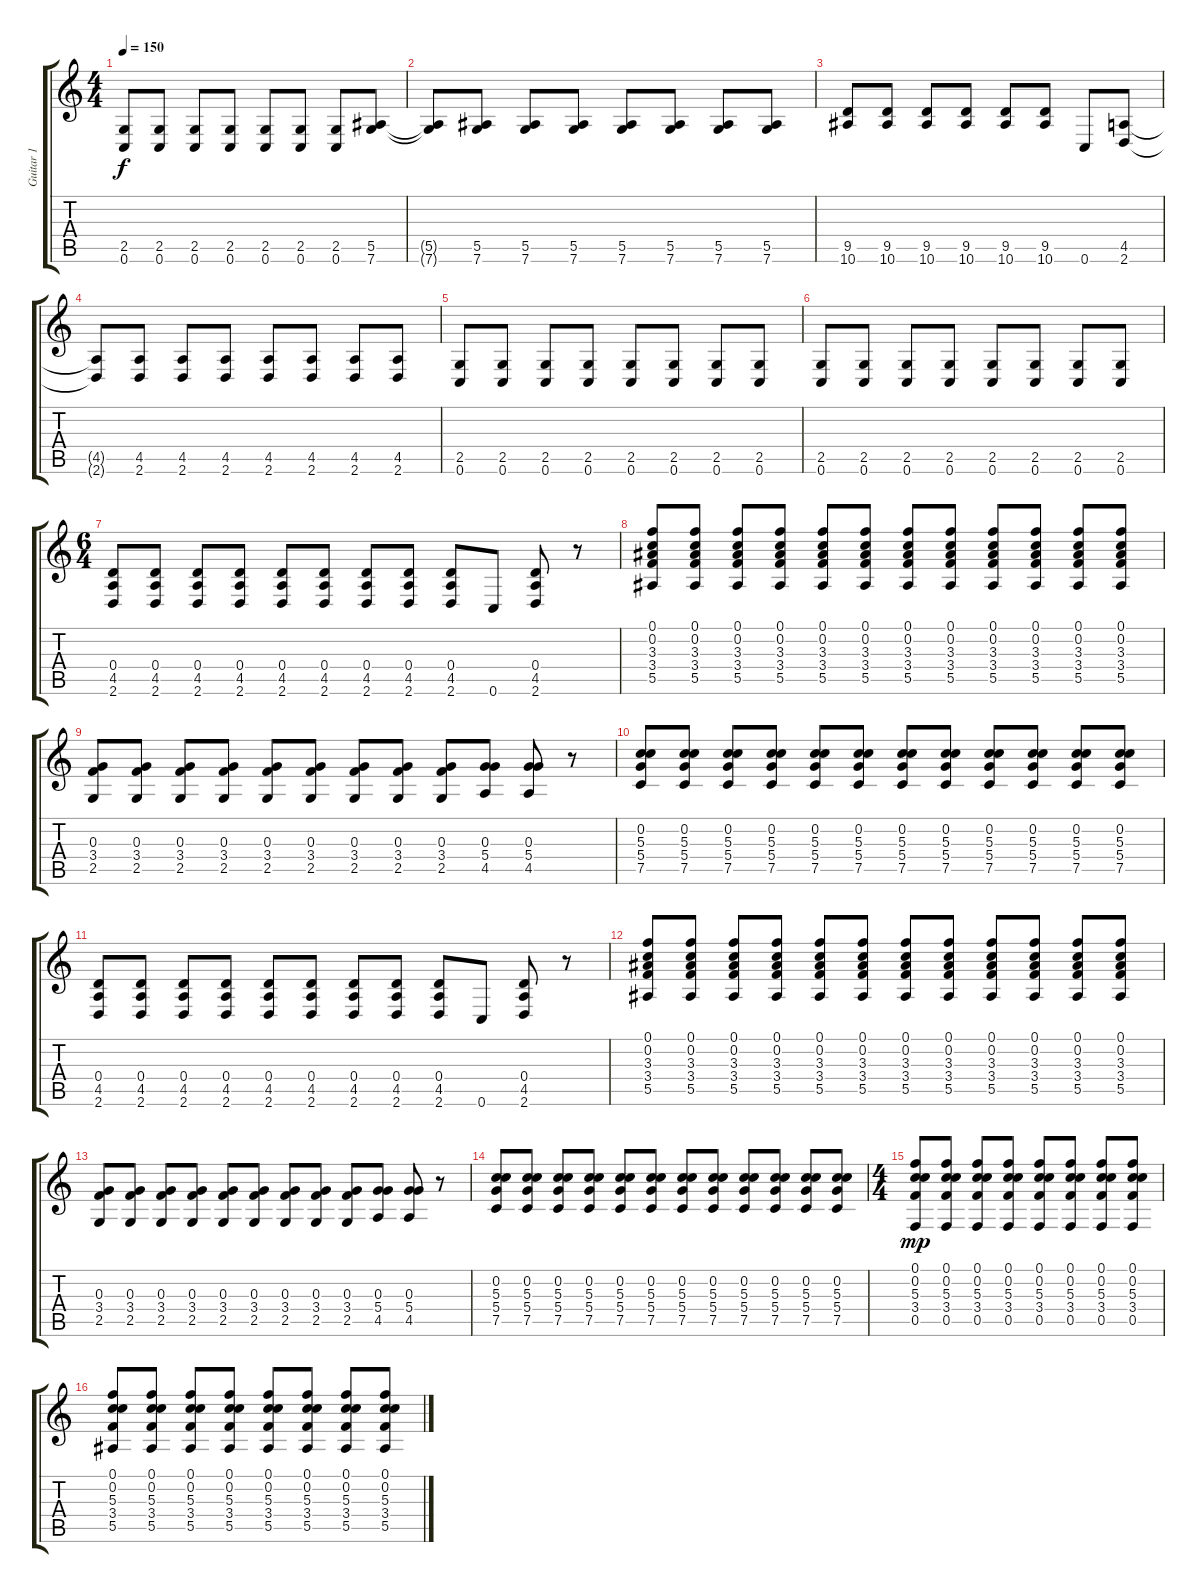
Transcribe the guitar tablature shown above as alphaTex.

\track ("Guitar 1" "Guitar 1") {instrument overdrivenguitar}
\staff {score tabs}
\tuning (F4 C4 G3 D3 F2 C2) {hide}
\ts (4 4)
\tempo 150
\clef g2
\ks c
(2.5 0.6).8{dy f} (2.5 0.6).8 (2.5 0.6).8 (2.5 0.6).8 (2.5 0.6).8 (2.5 0.6).8 (2.5 0.6).8 (5.5 7.6).8 |
(5.5{t} 7.6{t}).8 (5.5 7.6).8 (5.5 7.6).8 (5.5 7.6).8 (5.5 7.6).8 (5.5 7.6).8 (5.5 7.6).8 (5.5 7.6).8 |
(9.5 10.6).8 (9.5 10.6).8 (9.5 10.6).8 (9.5 10.6).8 (9.5 10.6).8 (9.5 10.6).8 0.6.8 (4.5 2.6).8 |
(4.5{t} 2.6{t}).8 (4.5 2.6).8 (4.5 2.6).8 (4.5 2.6).8 (4.5 2.6).8 (4.5 2.6).8 (4.5 2.6).8 (4.5 2.6).8 |
(2.5 0.6).8 (2.5 0.6).8 (2.5 0.6).8 (2.5 0.6).8 (2.5 0.6).8 (2.5 0.6).8 (2.5 0.6).8 (2.5 0.6).8 |
(2.5 0.6).8 (2.5 0.6).8 (2.5 0.6).8 (2.5 0.6).8 (2.5 0.6).8 (2.5 0.6).8 (2.5 0.6).8 (2.5 0.6).8 |
\ts (6 4)
(0.4 4.5 2.6).8 (0.4 4.5 2.6).8 (0.4 4.5 2.6).8 (0.4 4.5 2.6).8 (0.4 4.5 2.6).8 (0.4 4.5 2.6).8 (0.4 4.5 2.6).8 (0.4 4.5 2.6).8 (0.4 4.5 2.6).8 0.6.8 (0.4 4.5 2.6).8 r.8 |
(0.1 0.2 3.3 3.4 5.5).8 (0.1 0.2 3.3 3.4 5.5).8 (0.1 0.2 3.3 3.4 5.5).8 (0.1 0.2 3.3 3.4 5.5).8 (0.1 0.2 3.3 3.4 5.5).8 (0.1 0.2 3.3 3.4 5.5).8 (0.1 0.2 3.3 3.4 5.5).8 (0.1 0.2 3.3 3.4 5.5).8 (0.1 0.2 3.3 3.4 5.5).8 (0.1 0.2 3.3 3.4 5.5).8 (0.1 0.2 3.3 3.4 5.5).8 (0.1 0.2 3.3 3.4 5.5).8 |
(0.3 3.4 2.5).8 (0.3 3.4 2.5).8 (0.3 3.4 2.5).8 (0.3 3.4 2.5).8 (0.3 3.4 2.5).8 (0.3 3.4 2.5).8 (0.3 3.4 2.5).8 (0.3 3.4 2.5).8 (0.3 3.4 2.5).8 (0.3 5.4 4.5).8 (0.3 5.4 4.5).8 r.8 |
(0.2 5.3 5.4 7.5).8 (0.2 5.3 5.4 7.5).8 (0.2 5.3 5.4 7.5).8 (0.2 5.3 5.4 7.5).8 (0.2 5.3 5.4 7.5).8 (0.2 5.3 5.4 7.5).8 (0.2 5.3 5.4 7.5).8 (0.2 5.3 5.4 7.5).8 (0.2 5.3 5.4 7.5).8 (0.2 5.3 5.4 7.5).8 (0.2 5.3 5.4 7.5).8 (0.2 5.3 5.4 7.5).8 |
(0.4 4.5 2.6).8 (0.4 4.5 2.6).8 (0.4 4.5 2.6).8 (0.4 4.5 2.6).8 (0.4 4.5 2.6).8 (0.4 4.5 2.6).8 (0.4 4.5 2.6).8 (0.4 4.5 2.6).8 (0.4 4.5 2.6).8 0.6.8 (0.4 4.5 2.6).8 r.8 |
(0.1 0.2 3.3 3.4 5.5).8 (0.1 0.2 3.3 3.4 5.5).8 (0.1 0.2 3.3 3.4 5.5).8 (0.1 0.2 3.3 3.4 5.5).8 (0.1 0.2 3.3 3.4 5.5).8 (0.1 0.2 3.3 3.4 5.5).8 (0.1 0.2 3.3 3.4 5.5).8 (0.1 0.2 3.3 3.4 5.5).8 (0.1 0.2 3.3 3.4 5.5).8 (0.1 0.2 3.3 3.4 5.5).8 (0.1 0.2 3.3 3.4 5.5).8 (0.1 0.2 3.3 3.4 5.5).8 |
(0.3 3.4 2.5).8 (0.3 3.4 2.5).8 (0.3 3.4 2.5).8 (0.3 3.4 2.5).8 (0.3 3.4 2.5).8 (0.3 3.4 2.5).8 (0.3 3.4 2.5).8 (0.3 3.4 2.5).8 (0.3 3.4 2.5).8 (0.3 5.4 4.5).8 (0.3 5.4 4.5).8 r.8 |
(0.2 5.3 5.4 7.5).8 (0.2 5.3 5.4 7.5).8 (0.2 5.3 5.4 7.5).8 (0.2 5.3 5.4 7.5).8 (0.2 5.3 5.4 7.5).8 (0.2 5.3 5.4 7.5).8 (0.2 5.3 5.4 7.5).8 (0.2 5.3 5.4 7.5).8 (0.2 5.3 5.4 7.5).8 (0.2 5.3 5.4 7.5).8 (0.2 5.3 5.4 7.5).8 (0.2 5.3 5.4 7.5).8 |
\ts (4 4)
(0.1 0.2 5.3 3.4 0.5).8{dy mp} (0.1 0.2 5.3 3.4 0.5).8 (0.1 0.2 5.3 3.4 0.5).8 (0.1 0.2 5.3 3.4 0.5).8 (0.1 0.2 5.3 3.4 0.5).8 (0.1 0.2 5.3 3.4 0.5).8 (0.1 0.2 5.3 3.4 0.5).8 (0.1 0.2 5.3 3.4 0.5).8 |
(0.1 0.2 5.3 3.4 5.5).8 (0.1 0.2 5.3 3.4 5.5).8 (0.1 0.2 5.3 3.4 5.5).8 (0.1 0.2 5.3 3.4 5.5).8 (0.1 0.2 5.3 3.4 5.5).8 (0.1 0.2 5.3 3.4 5.5).8 (0.1 0.2 5.3 3.4 5.5).8 (0.1 0.2 5.3 3.4 5.5).8
